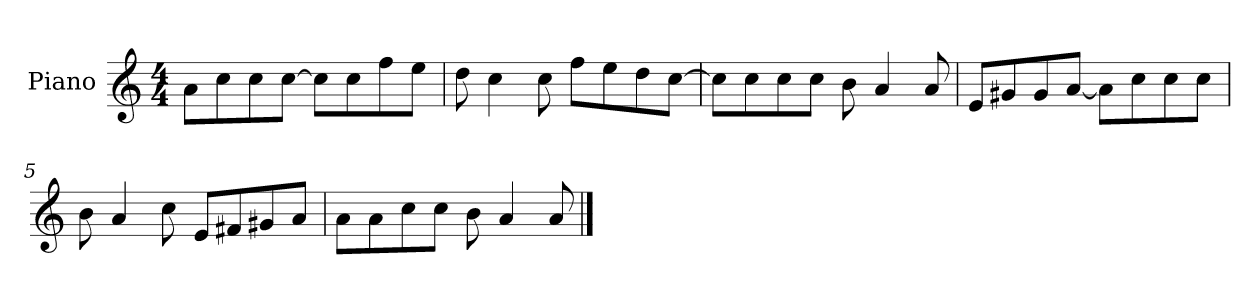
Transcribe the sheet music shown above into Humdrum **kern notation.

**kern
*part1
*staff1
*I"Piano
*I'P-no
*clefG2
*k[]
*M4/4
*MM90
=1
8a\L
8cc\
8cc\
[8cc\J
8cc\L]
8cc\
8ff\
8ee\J
=2
8dd\
4cc\
8cc\
8ff\L
8ee\
8dd\
[8cc\J
=3
8cc\L]
8cc\
8cc\
8cc\J
8b\
4a/
8a/
=4
8e/L
8g#X/
8g#/
[8a/J
8a\L]
8cc\
8cc\
8cc\J
=5
8b\
4a/
8cc\
8e/L
8f#X/
8g#X/
8a/J
!!LO:LB:g=z
=6
8a\L
8a\
8cc\
8cc\J
8b\
4a/
8a/
==
*-
